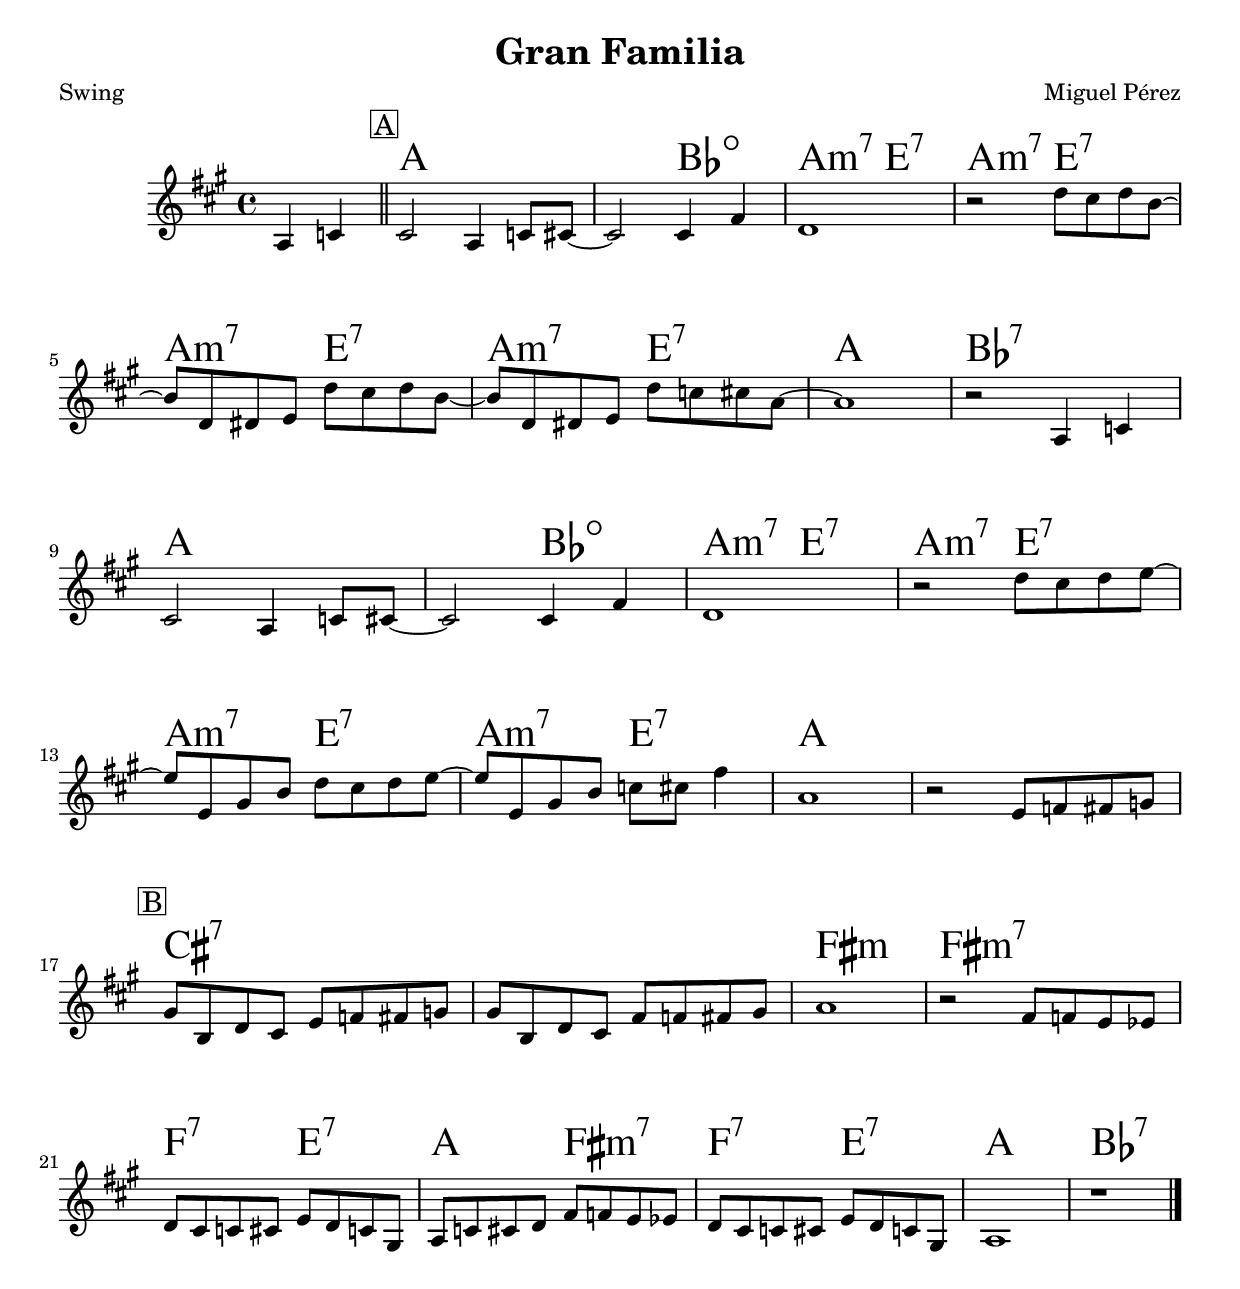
\include "headers.ly"

\header {
  title = "Gran Familia"
  composer = "Miguel Pérez"
  poet = "Swing"
}

cifrado =  \chords {
  \set chordChanges = ##t
  \set noChordSymbol = ""
  
  \partial 2 r2 | 
  a1 | a2 bes:dim | a:min7 e:7 | a:min7 e:7 |
  a:min7 e:7 | a:min7 e:7 | a1 | bes:7 |
  
  a1 | a2 bes:dim | a:min7 e:7 | a:min7 e:7 |
  a:min7 e:7 | a:min7 e:7 | a1 | a |
  
  cis:7 | cis:7 | fis:min | fis:min7 |
  f2:7 e:7 | a fis:min7 | f:7 e:7 | a1 | bes:7

}

melo = \relative c' {
  \key a \major
  
  \partial 2 a4 c | 
   \mark \parteA
   \dbar
  
  cis2 a4 c8 cis~ | cis2 cis4 fis | d1 | r2 d'8 cis d b~ | 
  \break
  b d, dis e d' cis d b~ | b d, dis e d' c cis a~ | a1 | r2 a,4 c |
  \break
  cis2 a4 c8 cis~ | cis2 cis4 fis | d1 | r2 d'8 cis d e~ | 
  \break
  e e, gis b d cis d e~ | e e, gis b c cis fis4 | a,1 | r2 e8 f fis g |
  \break
  
  \mark \parteB
  gis b, d cis e8 f fis g | gis b, d cis fis f fis gis | a1 | r2 fis8 f e ees |
  \break
  d cis c cis e d c gis | a c cis d fis8 f e ees | d cis c cis e d c gis | a1 |
  r1
  \fin
}

<<
  \cifrado
  \melo
>>